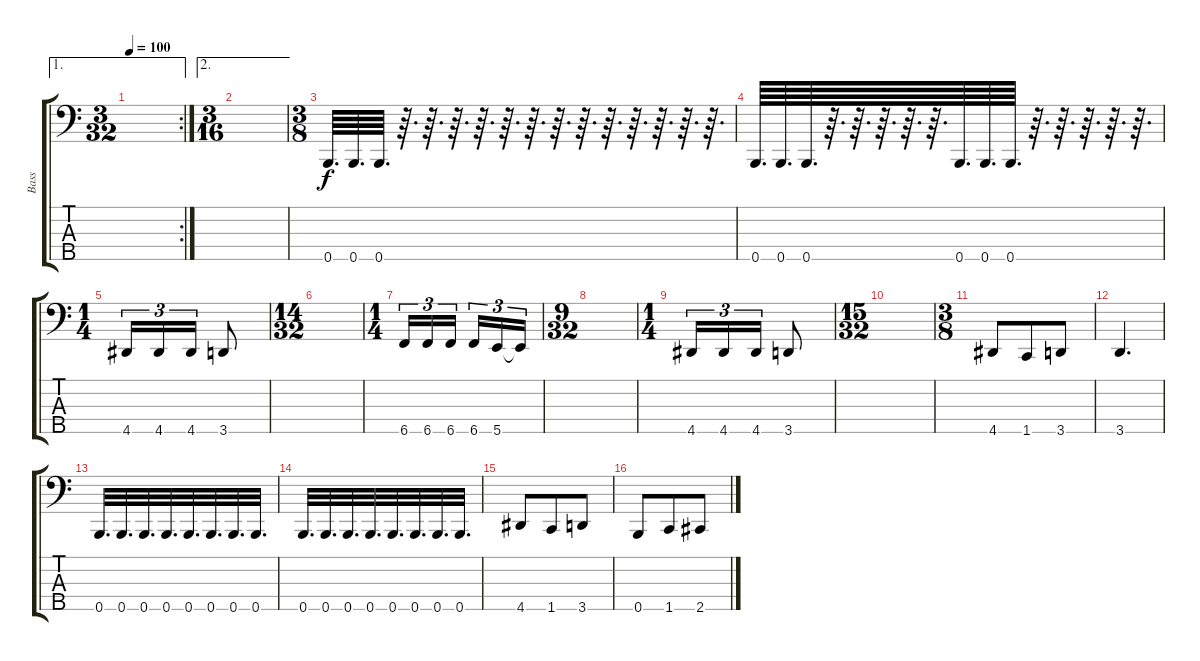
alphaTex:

\track ("Bass" "Bass") {instrument electricbassfinger}
\staff {score tabs}
\tuning (G2 D2 A1 E1 B0) {hide}
\ae 1
\rc 2
\ts (3 32)
\tempo 100
\clef f4
\ks c
|
\ae 2
\ts (3 16)
|
\ts (3 8)
0.5.64{d} 0.5.64{d} 0.5.64{d} r.64{d} r.64{d} r.64{d} r.64{d} r.64{d} r.64{d} r.64{d} r.64{d} r.64{d} r.64{d} r.64{d} r.64{d} r.64{d} |
0.5.64{d} 0.5.64{d} 0.5.64{d} r.64{d} r.64{d} r.64{d} r.64{d} r.64{d} 0.5.64{d} 0.5.64{d} 0.5.64{d} r.64{d} r.64{d} r.64{d} r.64{d} r.64{d} |
\ts (1 4)
4.5.16{tu (3 2)} 4.5.16{tu (3 2)} 4.5.16{tu (3 2)} 3.5.8 |
\ts (14 32)
|
\ts (1 4)
6.5.16{tu (3 2)} 6.5.16{tu (3 2)} 6.5.16{tu (3 2) beam splitsecondary} 6.5.16{tu (3 2)} 5.5.16{tu (3 2)} 5.5{t}.16{tu (3 2)} |
\ts (9 32)
|
\ts (1 4)
4.5.16{tu (3 2)} 4.5.16{tu (3 2)} 4.5.16{tu (3 2)} 3.5.8 |
\ts (15 32)
|
\ts (3 8)
4.5.8 1.5.8 3.5.8 |
3.5.4{d} |
0.5.32{d} 0.5.32{d} 0.5.32{d} 0.5.32{d} 0.5.32{d} 0.5.32{d} 0.5.32{d} 0.5.32{d} |
0.5.32{d} 0.5.32{d} 0.5.32{d} 0.5.32{d} 0.5.32{d} 0.5.32{d} 0.5.32{d} 0.5.32{d} |
4.5.8 1.5.8 3.5.8 |
0.5.8 1.5.8 2.5.8
